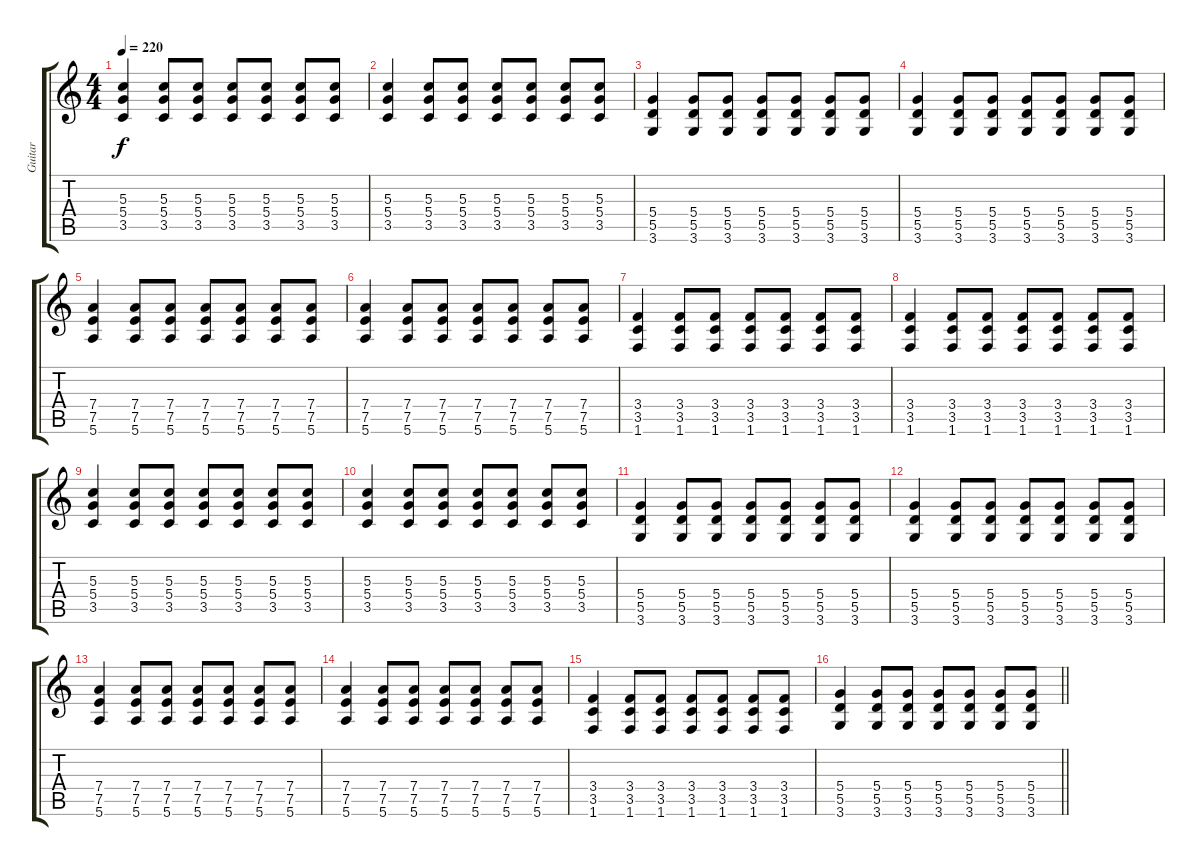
\track ("Guitar" "Guitar") {instrument distortionguitar}
\staff {score tabs}
\tuning (E4 B3 G3 D3 A2 E2) {hide}
\ts (4 4)
\tempo 220
\clef g2
\ks c
(5.3 5.4 3.5).4{dy f} (5.3 5.4 3.5).8 (5.3 5.4 3.5).8 (5.3 5.4 3.5).8 (5.3 5.4 3.5).8 (5.3 5.4 3.5).8 (5.3 5.4 3.5).8 |
(5.3 5.4 3.5).4 (5.3 5.4 3.5).8 (5.3 5.4 3.5).8 (5.3 5.4 3.5).8 (5.3 5.4 3.5).8 (5.3 5.4 3.5).8 (5.3 5.4 3.5).8 |
(5.4 5.5 3.6).4 (5.4 5.5 3.6).8 (5.4 5.5 3.6).8 (5.4 5.5 3.6).8 (5.4 5.5 3.6).8 (5.4 5.5 3.6).8 (5.4 5.5 3.6).8 |
(5.4 5.5 3.6).4 (5.4 5.5 3.6).8 (5.4 5.5 3.6).8 (5.4 5.5 3.6).8 (5.4 5.5 3.6).8 (5.4 5.5 3.6).8 (5.4 5.5 3.6).8 |
(7.4 7.5 5.6).4 (7.4 7.5 5.6).8 (7.4 7.5 5.6).8 (7.4 7.5 5.6).8 (7.4 7.5 5.6).8 (7.4 7.5 5.6).8 (7.4 7.5 5.6).8 |
(7.4 7.5 5.6).4 (7.4 7.5 5.6).8 (7.4 7.5 5.6).8 (7.4 7.5 5.6).8 (7.4 7.5 5.6).8 (7.4 7.5 5.6).8 (7.4 7.5 5.6).8 |
(3.4 3.5 1.6).4 (3.4 3.5 1.6).8 (3.4 3.5 1.6).8 (3.4 3.5 1.6).8 (3.4 3.5 1.6).8 (3.4 3.5 1.6).8 (3.4 3.5 1.6).8 |
(3.4 3.5 1.6).4 (3.4 3.5 1.6).8 (3.4 3.5 1.6).8 (3.4 3.5 1.6).8 (3.4 3.5 1.6).8 (3.4 3.5 1.6).8 (3.4 3.5 1.6).8 |
(5.3 5.4 3.5).4 (5.3 5.4 3.5).8 (5.3 5.4 3.5).8 (5.3 5.4 3.5).8 (5.3 5.4 3.5).8 (5.3 5.4 3.5).8 (5.3 5.4 3.5).8 |
(5.3 5.4 3.5).4 (5.3 5.4 3.5).8 (5.3 5.4 3.5).8 (5.3 5.4 3.5).8 (5.3 5.4 3.5).8 (5.3 5.4 3.5).8 (5.3 5.4 3.5).8 |
(5.4 5.5 3.6).4 (5.4 5.5 3.6).8 (5.4 5.5 3.6).8 (5.4 5.5 3.6).8 (5.4 5.5 3.6).8 (5.4 5.5 3.6).8 (5.4 5.5 3.6).8 |
(5.4 5.5 3.6).4 (5.4 5.5 3.6).8 (5.4 5.5 3.6).8 (5.4 5.5 3.6).8 (5.4 5.5 3.6).8 (5.4 5.5 3.6).8 (5.4 5.5 3.6).8 |
(7.4 7.5 5.6).4 (7.4 7.5 5.6).8 (7.4 7.5 5.6).8 (7.4 7.5 5.6).8 (7.4 7.5 5.6).8 (7.4 7.5 5.6).8 (7.4 7.5 5.6).8 |
(7.4 7.5 5.6).4 (7.4 7.5 5.6).8 (7.4 7.5 5.6).8 (7.4 7.5 5.6).8 (7.4 7.5 5.6).8 (7.4 7.5 5.6).8 (7.4 7.5 5.6).8 |
(3.4 3.5 1.6).4 (3.4 3.5 1.6).8 (3.4 3.5 1.6).8 (3.4 3.5 1.6).8 (3.4 3.5 1.6).8 (3.4 3.5 1.6).8 (3.4 3.5 1.6).8 |
\barLineRight lightlight
(5.4 5.5 3.6).4 (5.4 5.5 3.6).8 (5.4 5.5 3.6).8 (5.4 5.5 3.6).8 (5.4 5.5 3.6).8 (5.4 5.5 3.6).8 (5.4 5.5 3.6).8
